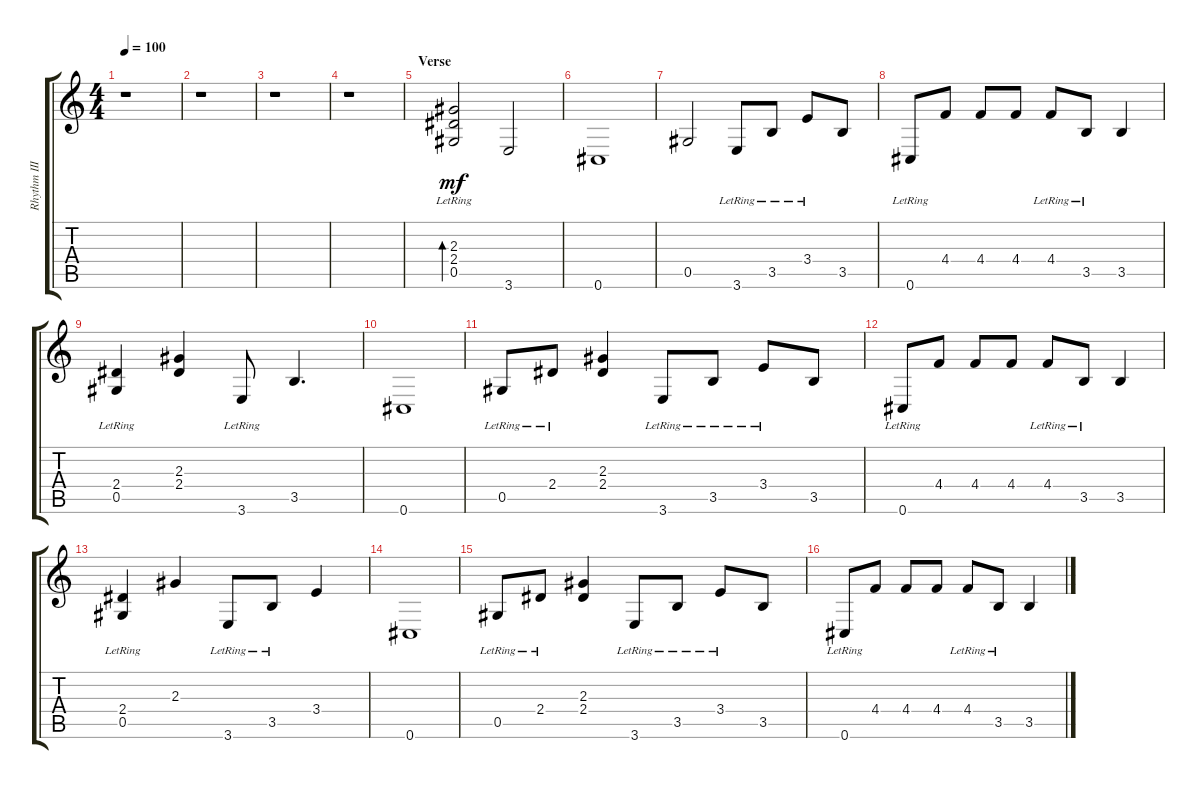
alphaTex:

\track ("Rhythm III/Overdub - Kurt Cobain" "Rhythm III") {instrument overdrivenguitar}
\staff {score tabs}
\tuning (Eb4 Bb3 Gb3 Db3 Ab2 Db2) {hide}
\ts (4 4)
\tempo 100
\clef g2
\ks c
r.1{dy mf} |
r.1 |
r.1 |
r.1 |
\section ("" "Verse")
(2.3{lr} 2.4{lr} 0.5{lr}).2{bd 30} 3.6.2 |
0.6.1 |
0.5.2 3.6{lr}.8 3.5{lr}.8 3.4{lr}.8 3.5.8 |
0.6{lr}.8 4.4.8 4.4.8 4.4.8 4.4{lr}.8 3.5{lr}.8 3.5.4 |
(2.4{lr} 0.5{lr}).4 (2.3 2.4).4 3.6{lr}.8 3.5.4{d} |
0.6.1 |
0.5{lr}.8 2.4{lr}.8 (2.3 2.4).4 3.6{lr}.8 3.5{lr}.8 3.4{lr}.8 3.5.8 |
0.6{lr}.8 4.4.8 4.4.8 4.4.8 4.4{lr}.8 3.5{lr}.8 3.5.4 |
(2.4{lr} 0.5{lr}).4 2.3.4 3.6{lr}.8 3.5{lr}.8 3.4.4 |
0.6.1 |
0.5{lr}.8 2.4{lr}.8 (2.3 2.4).4 3.6{lr}.8 3.5{lr}.8 3.4{lr}.8 3.5.8 |
0.6{lr}.8 4.4.8 4.4.8 4.4.8 4.4{lr}.8 3.5{lr}.8 3.5.4
